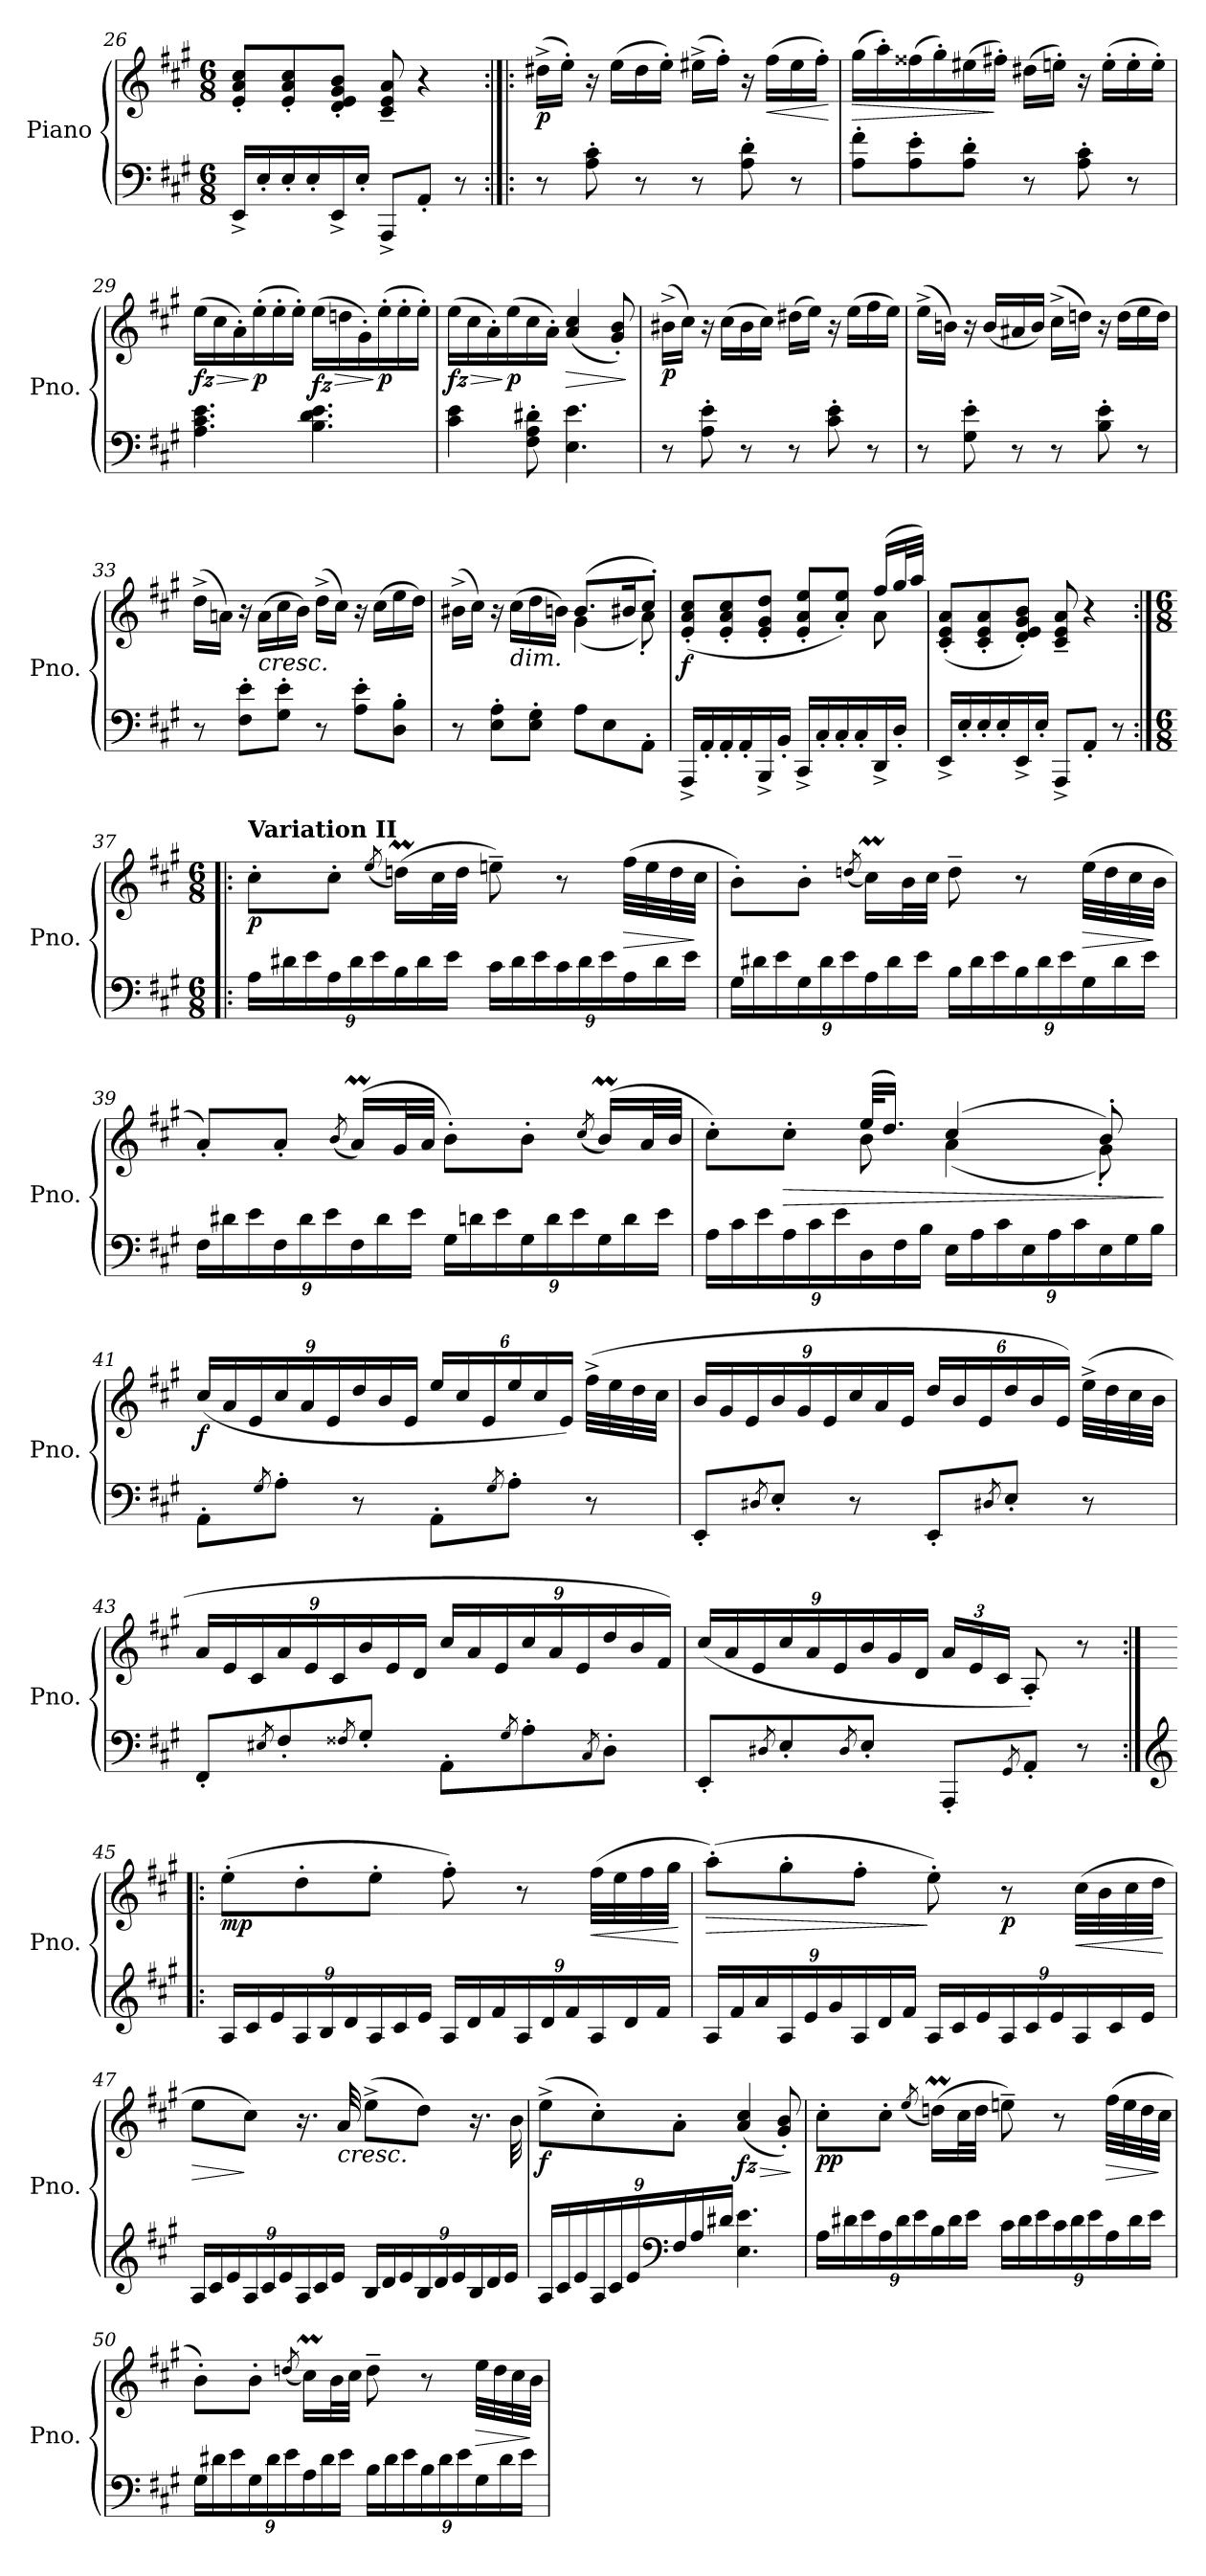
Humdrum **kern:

**kern	**kern	**dynam
*part1	*part1	*part1
*staff2	*staff1	*staff1/2
*I"Piano	*	*
*I'Pno.	*	*
*clefF4	*clefG2	*
*k[f#c#g#]	*k[f#c#g#]	*
*M6/8	*M6/8	*
=26	=26	=26
16EE^/LL	8e/' 8a/' 8cc#/'L	.
16E'/	.	.
16E'/	8e/' 8a/' 8cc#/'	.
16E'/	.	.
16EE^/	8d/' 8e/' 8g#/' 8b/'J	.
16E'/JJ	.	.
8AAA^/L	8c#/~> 8e/~> 8a/~>	.
8AA'/J	4r	.
8r	.	.
=27:|!|:	=27:|!|:	=27:|!|:
!	!	!LO:DY:b
8r	(16dd#X^\LL	p
.	16ee'\JJ)	.
8A\' 8c#\'	16r	.
.	(16ee\LL	.
8r	16dd#\	.
.	16ee'\JJ)	.
8r	(16ee#X^\LL	.
.	16ff#'\JJ)	.
8A\' 8d\'	16r	.
!	!	!LO:HP:b
.	(16ff#\LL	<
8r	16ee#\	.
.	16ff#'\JJ)	.
.	.	[
=28	=28	=28
!	!	!LO:HP:b
8A\' 8f#\'L	(16gg#\LL	>
.	16aa'\)	.
8A\' 8e\'	(16ff##X\	.
.	16gg#'\)	.
8A\' 8d\'J	(16ee#X\	.
.	16ff#X'\JJ)	]
8r	(16dd#X\LL	.
.	16een'\JJ)	.
8A\' 8c#\'	16r	.
.	(16ee'\LL	.
8r	16ee'\	.
.	16ee'\JJ)	.
=29	=29	=29
!	!	!LO:HP:b
!	!	!LO:DY:n=1:b
4.A\ 4.c#\ 4.e\	(16ee\LL	> fz
.	16cc#\	.
.	16a'\)	.
!	!	!LO:DY:n=2:b
.	(16ee'\	] p
.	16ee'\	.
.	16ee'\JJ)	.
!	!	!LO:HP:b
!	!	!LO:DY:n=3:b
4.B\ 4.d\ 4.e\	(16ee\LL	> fz
.	16ddn\	.
.	16g#'\)	.
!	!	!LO:DY:n=4:b
.	(16ee'\	] p
.	16ee'\	.
.	16ee'\JJ)	.
=30	=30	=30
!	!	!LO:HP:b
!	!	!LO:DY:n=1:b
4c#\ 4e\	(16ee\LL	> fz
.	16cc#\	.
.	16a'\)	.
!	!	!LO:DY:n=2:b
.	(16ee\	] p
8F#\' 8A\' 8d#X\'	16cc#\	.
.	16a'\JJ)	.
!	!	!LO:HP:b
4.E\ 4.e\	(4a/ 4cc#/	>
.	8g#/' 8b/')	.
.	.	]
=31	=31	=31
!	!	!LO:DY:b
8r	(16b#X^\LL	p
.	16cc#\JJ)	.
8A\' 8e\'	16r	.
.	(16cc#\LL	.
8r	16b#\	.
.	16cc#\JJ)	.
8r	(16dd#X\LL	.
.	16ee\JJ)	.
8c#\' 8e\'	16r	.
.	(16ee\LL	.
8r	16ff#\	.
.	16ee\JJ)	.
=32	=32	=32
8r	(16ee^\LL	.
.	16bn\JJ)	.
8G#\' 8e\'	16r	.
.	(16b/LL	.
8r	16a#X/	.
.	16b/JJ)	.
8r	(16cc#^\LL	.
.	16ddn\JJ)	.
8B\' 8e\'	16r	.
.	(16dd\LL	.
8r	16ee\	.
.	16dd\JJ)	.
=33	=33	=33
8r	(16dd^\LL	.
.	16an\JJ)	.
8F#\' 8e\'L	16r	.
!	!LO:TX:b:i:t=cresc.	!
.	(16a\LL	.
8G#\' 8e\'J	16cc#\	.
.	16b\JJ)	.
8r	(16dd^\LL	.
.	16cc#\JJ)	.
8A\' 8e\'L	16r	.
.	(16cc#\LL	.
8D\' 8B\'J	16ee\	.
.	16dd\JJ)	.
=34	=34	=34
*	*^	*
8r	(>16b#X^\LL	4.ryy	.
.	16cc#\JJ)	.	.
8E\' 8A\'L	16r	.	.
!	!LO:TX:b:i:t=dim.	!	!
.	(>16cc#\LL	.	.
8E\' 8G#\'J	16dd\	.	.
.	16bn\JJ)	.	.
8A\L	(8.b/L	(4g#\	.
8E\	.	.	.
.	16b#X/K	.	.
8AA'\J	8cc#'/J)	8a'\)	.
=35	=35	=35	=35
!	!	!	!LO:DY:b
16AAA^/LL	(<8e/'< 8a/'< 8cc#/'<L	8ryy	f
16AA'/	.	.	.
*	*v	*v	*
16AA'/	8e/'< 8a/'< 8cc#/'<	.
16AA'/	.	.
16BBB^/	8e/'< 8g#/'< 8dd/'<J	.
16BB'/JJ	.	.
16CC#^/LL	8e/'< 8a/'< 8ee/'<L	.
16C#'/	.	.
16C#'/	8a/'< 8ee/'<J)	.
16C#'/	.	.
*	*^	*
16DD^/	(>16ff#/LL	8a\	.
16D'/JJ	32gg#/L	.	.
.	32aa/JJJ)	.	.
*	*v	*v	*
=36	=36	=36
16EE^/LL	(8c#/' 8e/' 8a/'L	.
16E'/	.	.
16E'/	8c#/' 8e/' 8a/'	.
16E'/	.	.
16EE^/	8d/' 8e/' 8g#/' 8b/'J)	.
16E'/JJ	.	.
8AAA^/L	8c#/~> 8e/~> 8a/~>	.
8AA'/J	4r	.
8r	.	.
=37:|!|:	=37:|!|:	=37:|!|:
*M6/8	*M6/8	*
*Xbrackettup	*	*
!	!LO:TX:B:t=Variation  II	!
!	!	!LO:DY:b
24A\LL	8cc#'\L	p
24d#X\	.	.
24e\	.	.
24A\	8cc#'\J	.
24d#\	.	.
24e\	.	.
.	(8qee/	.
24B\	(16ddnM\LL)	.
24d#\	.	.
.	32cc#\L	.
24e\JJ	.	.
.	32dd\JJJ	.
24c#\LL	8een~\)	.
24d#\	.	.
24e\	.	.
24c#\	8r	.
24d#\	.	.
24e\	.	.
!	!	!LO:HP:b
24A\	(32ff#\LLL	>
.	32ee\	.
24d#\	.	.
.	32dd\	.
24e\JJ	.	.
.	32cc#\JJJ	]
=38	=38	=38
24G#\LL	8b'\L)	.
24d#X\	.	.
24e\	.	.
24G#\	8b'\J	.
24d#\	.	.
24e\	.	.
.	(8qddn/	.
24A\	16cc#m\LL)	.
24d#\	.	.
.	32b\L	.
24e\JJ	.	.
.	32cc#\JJJ	.
24B\LL	8dd~\	.
24d#\	.	.
24e\	.	.
24B\	8r	.
24d#\	.	.
24e\	.	.
!	!	!LO:HP:b
24G#\	(32ee\LLL	>
.	32dd\	.
24d#\	.	.
.	32cc#\	.
24e\JJ	.	.
.	32b\JJJ	]
=39	=39	=39
24F#\LL	8a'/L)	.
24d#X\	.	.
24e\	.	.
24F#\	8a'/J	.
24d#\	.	.
24e\	.	.
.	(8qb/	.
24F#\	(16aM/LL)	.
24d#\	.	.
.	32g#/L	.
24e\JJ	.	.
.	32a/JJJ	.
24G#\LL	8b'\L)	.
24dn\	.	.
24e\	.	.
24G#\	8b'\J	.
24d\	.	.
24e\	.	.
.	(8qcc#/	.
24G#\	(>16bM/LL)	.
24d\	.	.
.	32a/L	.
24e\JJ	.	.
.	32b/JJJ	.
=40	=40	=40
*	*^	*
24A\LL	8cc#'\L)	4ryy	.
24c#\	.	.	.
24e\	.	.	.
!	!	!	!LO:HP:b
24A\	8cc#'\J	.	>
24c#\	.	.	.
24e\	.	.	.
24D\	(>32ee/KLL	8b\	.
.	16.dd/JJ)	.	.
24F#\	.	.	.
24B\JJ	.	.	.
24E\LL	(4cc#/	(4a\	.
24A\	.	.	.
24c#\	.	.	.
24E\	.	.	.
24A\	.	.	.
24c#\	.	.	.
24E\	8b'/)	8g#'\)	.
24G#\	.	.	.
24B\JJ	.	.	.
*	*v	*v	*
.	.	]
=41	=41	=41
*	*Xbrackettup	*
!	!	!LO:DY:b
8AA'\L	(24cc#/LL	f
.	24a/	.
.	24e/	.
8qG#/	.	.
8A'\J	24cc#/	.
.	24a/	.
.	24e/	.
8r	24dd/	.
.	24b/	.
.	24e/JJ	.
8AA'\L	24ee/LL	.
.	24cc#/	.
.	24e/	.
8qG#/	.	.
8A'\J	24ee/	.
.	24cc#/	.
.	24e/JJ)	.
8r	(32ff#^\LLL	.
.	32ee\	.
.	32dd\	.
.	32cc#\JJJ	.
=42	=42	=42
8EE'/L	24b/LL	.
.	24g#/	.
.	24e/	.
8qD#X/	.	.
8E'/J	24b/	.
.	24g#/	.
.	24e/	.
8r	24cc#/	.
.	24a/	.
.	24e/JJ	.
8EE'/L	24dd/LL	.
.	24b/	.
.	24e/	.
8qD#X/	.	.
8E'/J	24dd/	.
.	24b/	.
.	24e/JJ)	.
8r	(<32ee^\LLL	.
.	32dd\	.
.	32cc#\	.
.	32b\JJJ	.
=43	=43	=43
8FF#'/L	24a/LL	.
.	24e/	.
.	24c#/	.
8qE#X/	.	.
8F#'/	24a/	.
.	24e/	.
.	24c#/	.
8qF##X/	.	.
8G#'/J	24b/	.
.	24e/	.
.	24d/JJ	.
8AA'\L	24cc#/LL	.
.	24a/	.
.	24e/	.
8qG#/	.	.
8A'\	24cc#/	.
.	24a/	.
.	24e/	.
8qC#/	.	.
8D'\J	24dd/	.
.	24b/	.
.	24f#/JJ)	.
=44	=44	=44
8EE'/L	(<24cc#/LL	.
.	24a/	.
.	24e/	.
8qD#X/	.	.
8E'/	24cc#/	.
.	24a/	.
.	24e/	.
8qD#/	.	.
8E'/J	24b/	.
.	24g#/	.
.	24d/JJ	.
8AAA'/L	24a/LL	.
.	24e/	.
.	24c#/JJ	.
8qGG#/	.	.
8AA'/J	8A'/)	.
8r	8r	.
=45:|!|:	=45:|!|:	=45:|!|:
*clefG2	*	*
!	!	!LO:DY:b
24A/LL	(8ee'\L	mp
24c#/	.	.
24e/	.	.
24A/	8dd'\	.
24B/	.	.
24d/	.	.
24A/	8ee'\J	.
24c#/	.	.
24e/JJ	.	.
24A/LL	8ff#'\)	.
24d/	.	.
24f#/	.	.
24A/	8r	.
24d/	.	.
24f#/	.	.
!	!	!LO:HP:b
24A/	(32ff#\LLL	<
.	32ee\	.
24d/	.	.
.	32ff#\	.
24f#/JJ	.	.
.	32gg#\JJJ	.
.	.	[
=46	=46	=46
!	!	!LO:HP:b
24A/LL	(8aa'\L)	>
24f#/	.	.
24a/	.	.
24A/	8gg#'\	.
24e/	.	.
24g#/	.	.
24A/	8ff#'\J	.
24d/	.	.
24f#/JJ	.	.
24A/LL	8ee'\)	]
24c#/	.	.
24e/	.	.
!	!	!LO:DY:b
24A/	8r	p
24c#/	.	.
24e/	.	.
!	!	!LO:HP:b
24A/	(32cc#\LLL	<
.	32b\	.
24c#/	.	.
.	32cc#\	.
24e/JJ	.	.
.	32dd\JJJ	.
.	.	[
=47	=47	=47
!	!	!LO:HP:b
24A/LL	8ee\L	>
24c#/	.	.
24e/	.	.
24A/	8cc#\J)	]
24c#/	.	.
24e/	.	.
24A/	16.r	.
24c#/	.	.
24e/JJ	.	.
!	!LO:TX:b:i:t=cresc.	!
.	32a/	.
24B/LL	(8ee^\L	.
24d/	.	.
24e/	.	.
24B/	8dd\J)	.
24d/	.	.
24e/	.	.
24B/	16.r	.
24d/	.	.
24e/JJ	.	.
.	32b\	.
=48	=48	=48
!	!	!LO:DY:b
24A/LL	(8ee^\L	f
24c#/	.	.
24e/	.	.
24A/	8cc#'\)	.
24c#/	.	.
24e/	.	.
*clefF4	*	*
24F#/	8a'\J	.
24A/	.	.
24d#X/JJ	.	.
!	!	!LO:HP:b
!	!	!LO:DY:n=1:b
4.E\ 4.e\	(4a/ 4cc#/	> fz
.	8g#/' 8b/')	.
.	.	]
=49	=49	=49
!	!	!LO:DY:b
!	!	!LO:DY:n=1:b
24A\LL	8cc#'\L	p p
24d#X\	.	.
24e\	.	.
24A\	8cc#'\J	.
24d#\	.	.
24e\	.	.
.	(8qee/	.
24B\	(16ddnM\LL)	.
24d#\	.	.
.	32cc#\L	.
24e\JJ	.	.
.	32dd\JJJ	.
24c#\LL	8een~\)	.
24d#\	.	.
24e\	.	.
24c#\	8r	.
24d#\	.	.
24e\	.	.
!	!	!LO:HP:b
24A\	(32ff#\LLL	>
.	32ee\	.
24d#\	.	.
.	32dd\	.
24e\JJ	.	.
.	32cc#\JJJ	]
=50	=50	=50
24G#\LL	8b'\L)	.
24d#X\	.	.
24e\	.	.
24G#\	8b'\J	.
24d#\	.	.
24e\	.	.
.	(8qddn/	.
24A\	16cc#m\LL)	.
24d#\	.	.
.	32b\L	.
24e\JJ	.	.
.	32cc#\JJJ	.
24B\LL	8dd~\	.
24d#\	.	.
24e\	.	.
24B\	8r	.
24d#\	.	.
24e\	.	.
!	!	!LO:HP:b
24G#\	32ee\LLL	>
.	32dd\	.
24d#\	.	.
.	32cc#\	.
24e\JJ	.	.
.	32b\JJJ	]
=	=	=
*-	*-	*-
